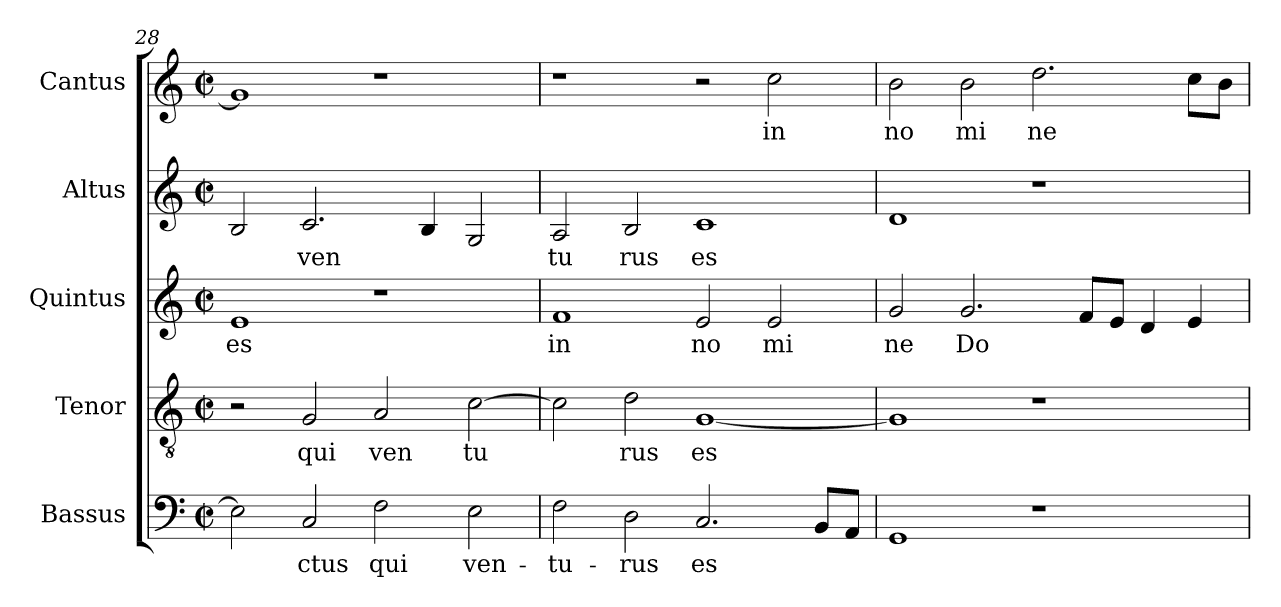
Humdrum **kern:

**kern	**text	**kern	**text	**kern	**text	**kern	**text	**kern	**text
*part5	*part5	*part4	*part4	*part3	*part3	*part2	*part2	*part1	*part1
*staff5	*staff5	*staff4	*staff4	*staff3	*staff3	*staff2	*staff2	*staff1	*staff1
*I"Bassus	*	*I"Tenor	*	*I"Quintus	*	*I"Altus	*	*I"Cantus	*
*clefF4	*	*clefGv2	*	*clefG2	*	*clefG2	*	*clefG2	*
*k[]	*	*k[]	*	*k[]	*	*k[]	*	*k[]	*
*C:	*	*C:	*	*C:	*	*C:	*	*C:	*
*M2/2	*	*M2/2	*	*M2/2	*	*M2/2	*	*M2/2	*
*met(c|)	*	*met(c|)	*	*met(c|)	*	*met(c|)	*	*met(c|)	*
=28	=28	=28	=28	=28	=28	=28	=28	=28	=28
!	!LO:LY:b:cj	!	!	!	!LO:LY:b:cj	!	!LO:LY:b:cj	!	!LO:LY:b:cj
2E\]	--	2r	.	1e	es	2B/	.	1g]	.
!	!LO:LY:b:cj	!	!LO:LY:b:cj	!	!	!	!LO:LY:b:cj	!	!
2C/	-ctus	2G/	qui	.	.	2.c/	ven	.	.
!	!LO:LY:b:cj	!	!LO:LY:b:cj	!	!	!	!	!	!
2F\	qui	2A/	ven	1r	.	.	.	1r	.
!	!	!	!	!	!	!	!LO:LY:b:cj	!	!
.	.	.	.	.	.	4B/	.	.	.
!	!LO:LY:b:cj	!	!LO:LY:b:cj	!	!	!	!LO:LY:b:cj	!	!
2E\	ven-	[>2c\	tu	.	.	2G/	.	.	.
=29	=29	=29	=29	=29	=29	=29	=29	=29	=29
!	!LO:LY:b:cj	!	!LO:LY:b:cj	!	!LO:LY:b:cj	!	!LO:LY:b:cj	!	!
2F\	-tu-	2c\]	.	1f	in	2A/	tu	1r	.
!	!LO:LY:b:cj	!	!LO:LY:b:cj	!	!	!	!LO:LY:b:cj	!	!
2D\	-rus	2d\	rus	.	.	2B/	rus	.	.
!	!LO:LY:b:cj	!	!LO:LY:b:cj	!	!LO:LY:b:cj	!	!LO:LY:b:cj	!	!
2.C/	es	[<1G	es	2e/	no	1c	es	2r	.
!	!	!	!	!	!LO:LY:b:cj	!	!	!	!LO:LY:b:cj
.	.	.	.	2e/	mi	.	.	2cc\	in
!	!LO:LY:b:cj	!	!	!	!	!	!	!	!
8BB/L	.	.	.	.	.	.	.	.	.
!	!LO:LY:b:cj	!	!	!	!	!	!	!	!
8AA/J	.	.	.	.	.	.	.	.	.
=30	=30	=30	=30	=30	=30	=30	=30	=30	=30
!	!LO:LY:b:cj	!	!LO:LY:b:cj	!	!LO:LY:b:cj	!	!LO:LY:b:cj	!	!LO:LY:b:cj
1GG	.	1G]	.	2g/	ne	1d	.	2b\	no
!	!	!	!	!	!LO:LY:b:cj	!	!	!	!LO:LY:b:cj
.	.	.	.	2.g/	Do	.	.	2b\	mi
!	!	!	!	!	!	!	!	!	!LO:LY:b:cj
1r	.	1r	.	.	.	1r	.	2.dd\	ne
!	!	!	!	!	!LO:LY:b:cj	!	!	!	!
.	.	.	.	8f/L	.	.	.	.	.
!	!	!	!	!	!LO:LY:b:cj	!	!	!	!
.	.	.	.	8e/J	.	.	.	.	.
!	!	!	!	!	!LO:LY:b:cj	!	!	!	!
.	.	.	.	4d/	.	.	.	.	.
!	!	!	!	!	!LO:LY:b:cj	!	!	!	!LO:LY:b:cj
.	.	.	.	4e/	.	.	.	8cc\L	.
!	!	!	!	!	!	!	!	!	!LO:LY:b:cj
.	.	.	.	.	.	.	.	8b\J	.
=	=	=	=	=	=	=	=	=	=
*-	*-	*-	*-	*-	*-	*-	*-	*-	*-
